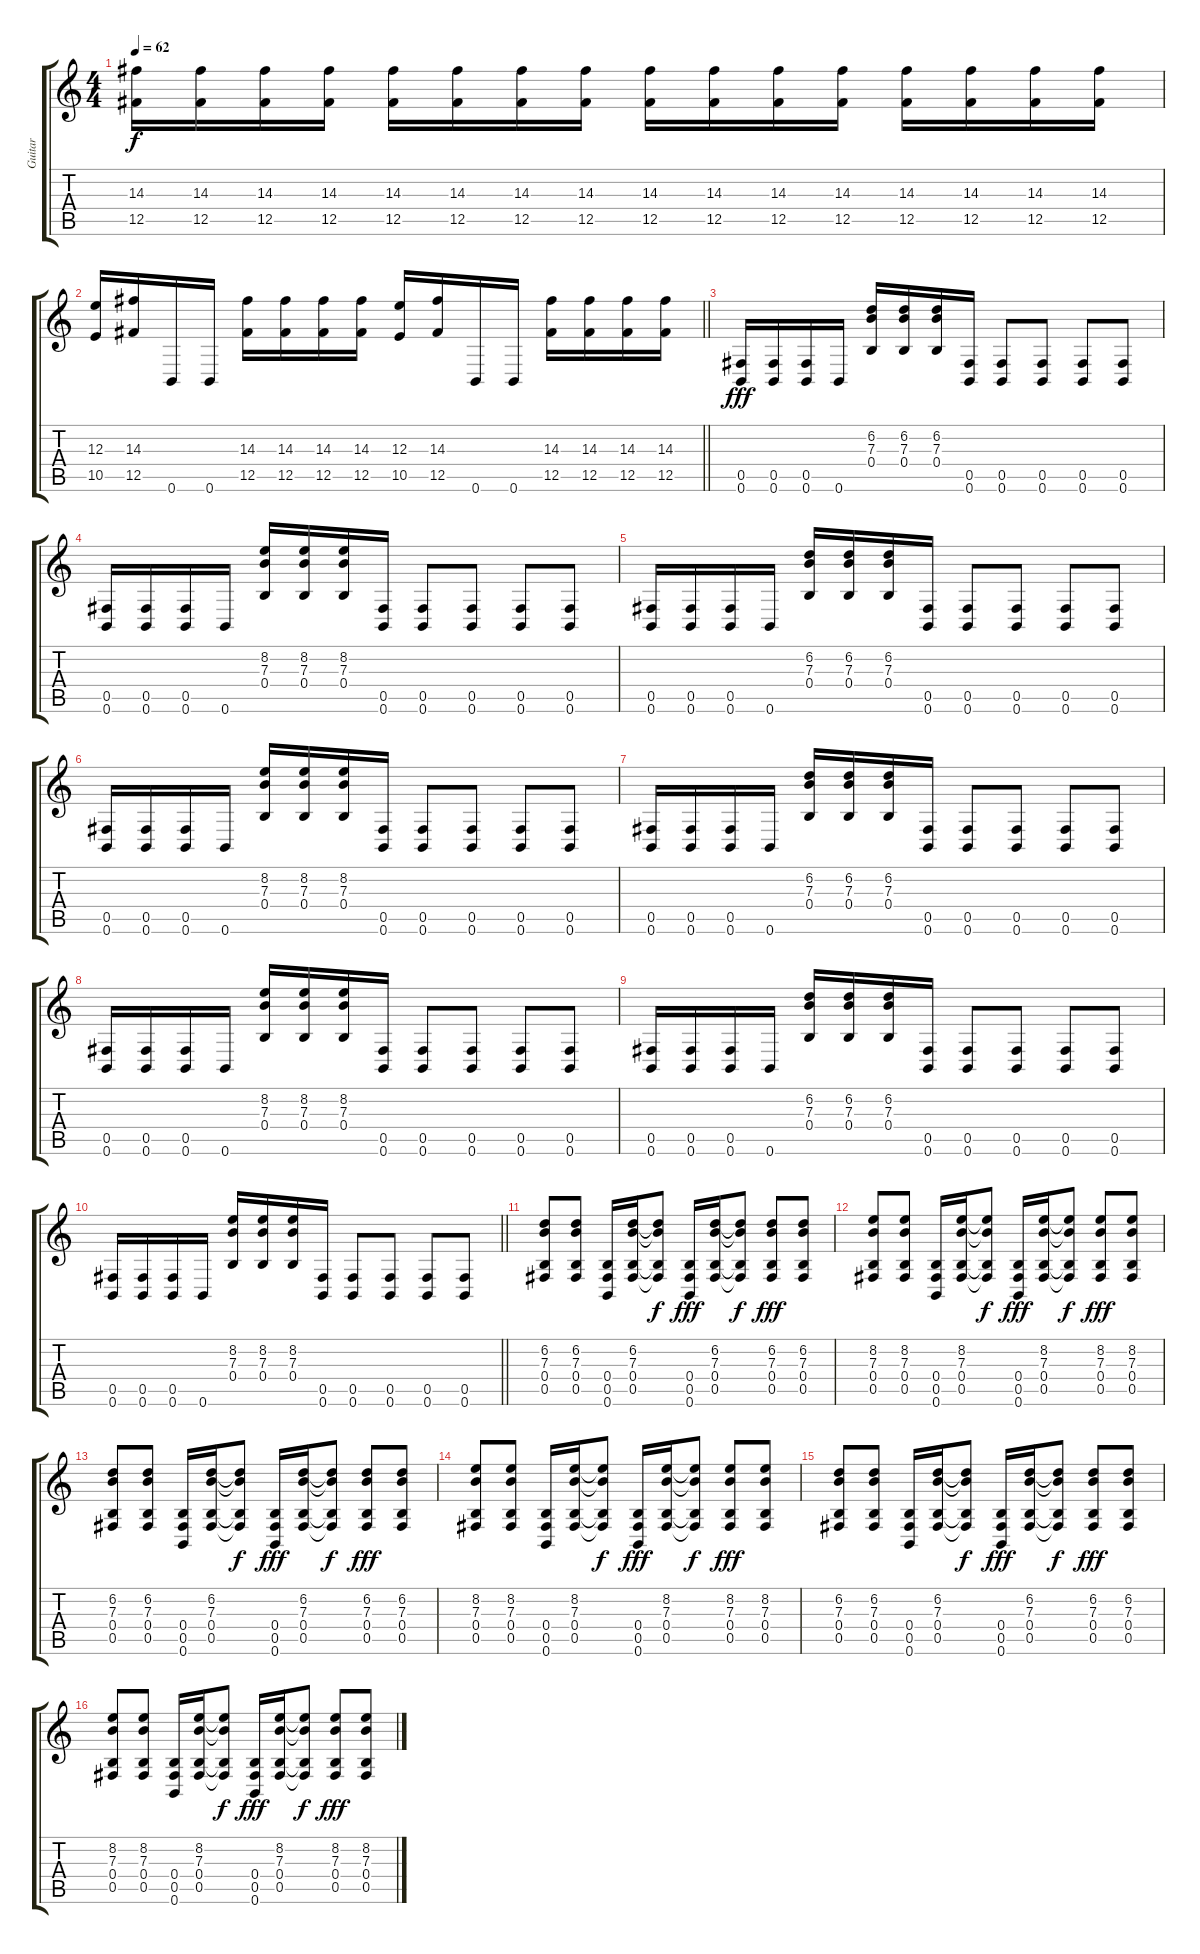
\track ("Guitar" "Guitar") {instrument overdrivenguitar}
\staff {score tabs}
\tuning (Db4 Ab3 E3 B2 Gb2 B1) {hide}
\ts (4 4)
\tempo 62
\clef g2
\ks c
(14.3 12.5).16{dy f} (14.3 12.5).16 (14.3 12.5).16 (14.3 12.5).16 (14.3 12.5).16 (14.3 12.5).16 (14.3 12.5).16 (14.3 12.5).16 (14.3 12.5).16 (14.3 12.5).16 (14.3 12.5).16 (14.3 12.5).16 (14.3 12.5).16 (14.3 12.5).16 (14.3 12.5).16 (14.3 12.5).16 |
\barLineRight lightlight
(12.3 10.5).16 (14.3 12.5).16 0.6.16 0.6.16 (14.3 12.5).16 (14.3 12.5).16 (14.3 12.5).16 (14.3 12.5).16 (12.3 10.5).16 (14.3 12.5).16 0.6.16 0.6.16 (14.3 12.5).16 (14.3 12.5).16 (14.3 12.5).16 (14.3 12.5).16 |
\section ("" "")
(0.5 0.6).16{dy fff} (0.5 0.6).16 (0.5 0.6).16 0.6.16 (6.2 7.3 0.4).16 (6.2 7.3 0.4).16 (6.2 7.3 0.4).16 (0.5 0.6).16 (0.5 0.6).8 (0.5 0.6).8 (0.5 0.6).8 (0.5 0.6).8 |
(0.5 0.6).16 (0.5 0.6).16 (0.5 0.6).16 0.6.16 (8.2 7.3 0.4).16 (8.2 7.3 0.4).16 (8.2 7.3 0.4).16 (0.5 0.6).16 (0.5 0.6).8 (0.5 0.6).8 (0.5 0.6).8 (0.5 0.6).8 |
(0.5 0.6).16 (0.5 0.6).16 (0.5 0.6).16 0.6.16 (6.2 7.3 0.4).16 (6.2 7.3 0.4).16 (6.2 7.3 0.4).16 (0.5 0.6).16 (0.5 0.6).8 (0.5 0.6).8 (0.5 0.6).8 (0.5 0.6).8 |
(0.5 0.6).16 (0.5 0.6).16 (0.5 0.6).16 0.6.16 (8.2 7.3 0.4).16 (8.2 7.3 0.4).16 (8.2 7.3 0.4).16 (0.5 0.6).16 (0.5 0.6).8 (0.5 0.6).8 (0.5 0.6).8 (0.5 0.6).8 |
(0.5 0.6).16 (0.5 0.6).16 (0.5 0.6).16 0.6.16 (6.2 7.3 0.4).16 (6.2 7.3 0.4).16 (6.2 7.3 0.4).16 (0.5 0.6).16 (0.5 0.6).8 (0.5 0.6).8 (0.5 0.6).8 (0.5 0.6).8 |
(0.5 0.6).16 (0.5 0.6).16 (0.5 0.6).16 0.6.16 (8.2 7.3 0.4).16 (8.2 7.3 0.4).16 (8.2 7.3 0.4).16 (0.5 0.6).16 (0.5 0.6).8 (0.5 0.6).8 (0.5 0.6).8 (0.5 0.6).8 |
(0.5 0.6).16 (0.5 0.6).16 (0.5 0.6).16 0.6.16 (6.2 7.3 0.4).16 (6.2 7.3 0.4).16 (6.2 7.3 0.4).16 (0.5 0.6).16 (0.5 0.6).8 (0.5 0.6).8 (0.5 0.6).8 (0.5 0.6).8 |
\barLineRight lightlight
(0.5 0.6).16 (0.5 0.6).16 (0.5 0.6).16 0.6.16 (8.2 7.3 0.4).16 (8.2 7.3 0.4).16 (8.2 7.3 0.4).16 (0.5 0.6).16 (0.5 0.6).8 (0.5 0.6).8 (0.5 0.6).8 (0.5 0.6).8 |
\section ("" "")
(6.2 7.3 0.4 0.5).8{instrument overdrivenguitar} (6.2 7.3 0.4 0.5).8 (0.4 0.5 0.6).16 (6.2 7.3 0.4 0.5).16 (6.2{t} 7.3{t} 0.4{t} 0.5{t}).8{dy f} (0.4 0.5 0.6).16{dy fff} (6.2 7.3 0.4 0.5).16 (6.2{t} 7.3{t} 0.4{t} 0.5{t}).8{dy f} (6.2 7.3 0.4 0.5).8{dy fff} (6.2 7.3 0.4 0.5).8 |
(8.2 7.3 0.4 0.5).8 (8.2 7.3 0.4 0.5).8 (0.4 0.5 0.6).16 (8.2 7.3 0.4 0.5).16 (8.2{t} 7.3{t} 0.4{t} 0.5{t}).8{dy f} (0.4 0.5 0.6).16{dy fff} (8.2 7.3 0.4 0.5).16 (8.2{t} 7.3{t} 0.4{t} 0.5{t}).8{dy f} (8.2 7.3 0.4 0.5).8{dy fff} (8.2 7.3 0.4 0.5).8 |
(6.2 7.3 0.4 0.5).8 (6.2 7.3 0.4 0.5).8 (0.4 0.5 0.6).16 (6.2 7.3 0.4 0.5).16 (6.2{t} 7.3{t} 0.4{t} 0.5{t}).8{dy f} (0.4 0.5 0.6).16{dy fff} (6.2 7.3 0.4 0.5).16 (6.2{t} 7.3{t} 0.4{t} 0.5{t}).8{dy f} (6.2 7.3 0.4 0.5).8{dy fff} (6.2 7.3 0.4 0.5).8 |
(8.2 7.3 0.4 0.5).8 (8.2 7.3 0.4 0.5).8 (0.4 0.5 0.6).16 (8.2 7.3 0.4 0.5).16 (8.2{t} 7.3{t} 0.4{t} 0.5{t}).8{dy f} (0.4 0.5 0.6).16{dy fff} (8.2 7.3 0.4 0.5).16 (8.2{t} 7.3{t} 0.4{t} 0.5{t}).8{dy f} (8.2 7.3 0.4 0.5).8{dy fff} (8.2 7.3 0.4 0.5).8 |
(6.2 7.3 0.4 0.5).8 (6.2 7.3 0.4 0.5).8 (0.4 0.5 0.6).16 (6.2 7.3 0.4 0.5).16 (6.2{t} 7.3{t} 0.4{t} 0.5{t}).8{dy f} (0.4 0.5 0.6).16{dy fff} (6.2 7.3 0.4 0.5).16 (6.2{t} 7.3{t} 0.4{t} 0.5{t}).8{dy f} (6.2 7.3 0.4 0.5).8{dy fff} (6.2 7.3 0.4 0.5).8 |
(8.2 7.3 0.4 0.5).8 (8.2 7.3 0.4 0.5).8 (0.4 0.5 0.6).16 (8.2 7.3 0.4 0.5).16 (8.2{t} 7.3{t} 0.4{t} 0.5{t}).8{dy f} (0.4 0.5 0.6).16{dy fff} (8.2 7.3 0.4 0.5).16 (8.2{t} 7.3{t} 0.4{t} 0.5{t}).8{dy f} (8.2 7.3 0.4 0.5).8{dy fff} (8.2 7.3 0.4 0.5).8
